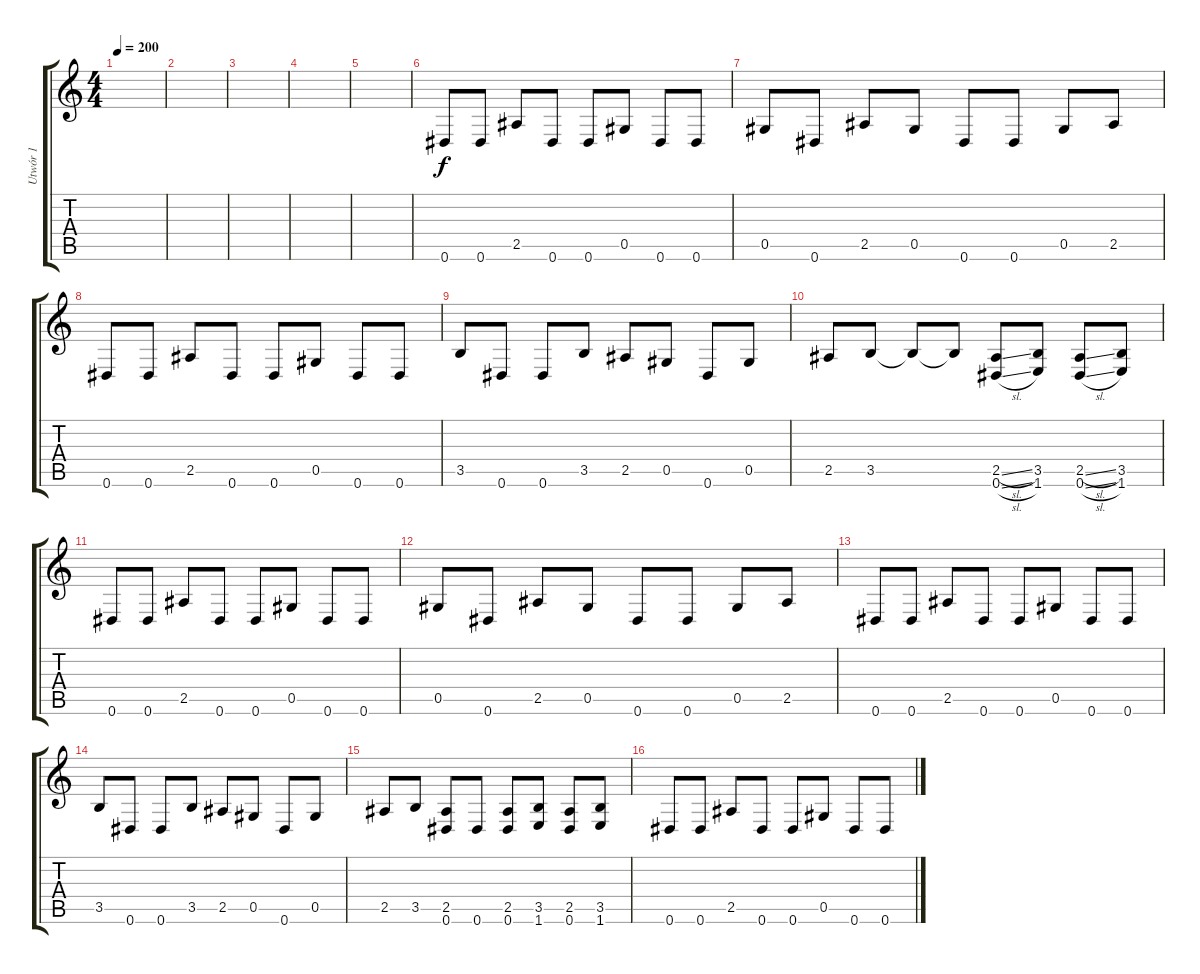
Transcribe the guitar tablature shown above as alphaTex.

\track ("Utwór 1" "Utwór 1") {instrument distortionguitar}
\staff {score tabs}
\tuning (Eb4 Bb3 Gb3 Db3 Ab2 Eb2) {hide}
\ts (4 4)
\tempo 200
\clef g2
\ks c
|
|
|
|
|
0.6.8 0.6.8 2.5.8 0.6.8 0.6.8 0.5.8 0.6.8 0.6.8 |
0.5.8 0.6.8 2.5.8 0.5.8 0.6.8 0.6.8 0.5.8 2.5.8 |
0.6.8 0.6.8 2.5.8 0.6.8 0.6.8 0.5.8 0.6.8 0.6.8 |
3.5.8 0.6.8 0.6.8 3.5.8 2.5.8 0.5.8 0.6.8 0.5.8 |
2.5.8 3.5.8 3.5{t}.8 3.5{t}.8 (2.5{sl} 0.6{sl}).8 (3.5 1.6).8 (2.5{sl} 0.6{sl}).8 (3.5 1.6).8 |
0.6.8 0.6.8 2.5.8 0.6.8 0.6.8 0.5.8 0.6.8 0.6.8 |
0.5.8 0.6.8 2.5.8 0.5.8 0.6.8 0.6.8 0.5.8 2.5.8 |
0.6.8 0.6.8 2.5.8 0.6.8 0.6.8 0.5.8 0.6.8 0.6.8 |
3.5.8 0.6.8 0.6.8 3.5.8 2.5.8 0.5.8 0.6.8 0.5.8 |
2.5.8 3.5.8 (2.5 0.6).8 0.6.8 (2.5 0.6).8 (3.5 1.6).8 (2.5 0.6).8 (3.5 1.6).8 |
0.6.8 0.6.8 2.5.8 0.6.8 0.6.8 0.5.8 0.6.8 0.6.8
